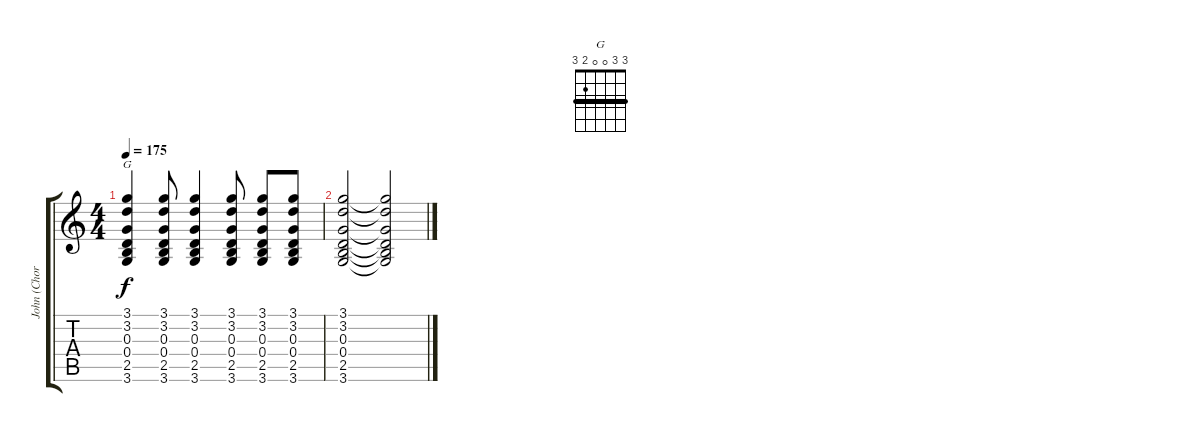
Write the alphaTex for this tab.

\track ("John (Chords)" "John (Chor") {instrument electricguitarclean}
\staff {score tabs}
\tuning (E4 B3 G3 D3 A2 E2) {hide}
\chord ("G" 3 3 0 0 2 3) {barre 3}
\ts (4 4)
\tempo 175
\clef g2
\ks c
(3.1 3.2 0.3 0.4 2.5 3.6).4{ch "G" dy f} (3.1 3.2 0.3 0.4 2.5 3.6).8 (3.1 3.2 0.3 0.4 2.5 3.6).4 (3.1 3.2 0.3 0.4 2.5 3.6).8 (3.1 3.2 0.3 0.4 2.5 3.6).8 (3.1 3.2 0.3 0.4 2.5 3.6).8 |
(3.1 3.2 0.3 0.4 2.5 3.6).2 (3.1{t} 3.2{t} 0.3{t} 0.4{t} 2.5{t} 3.6{t}).2
